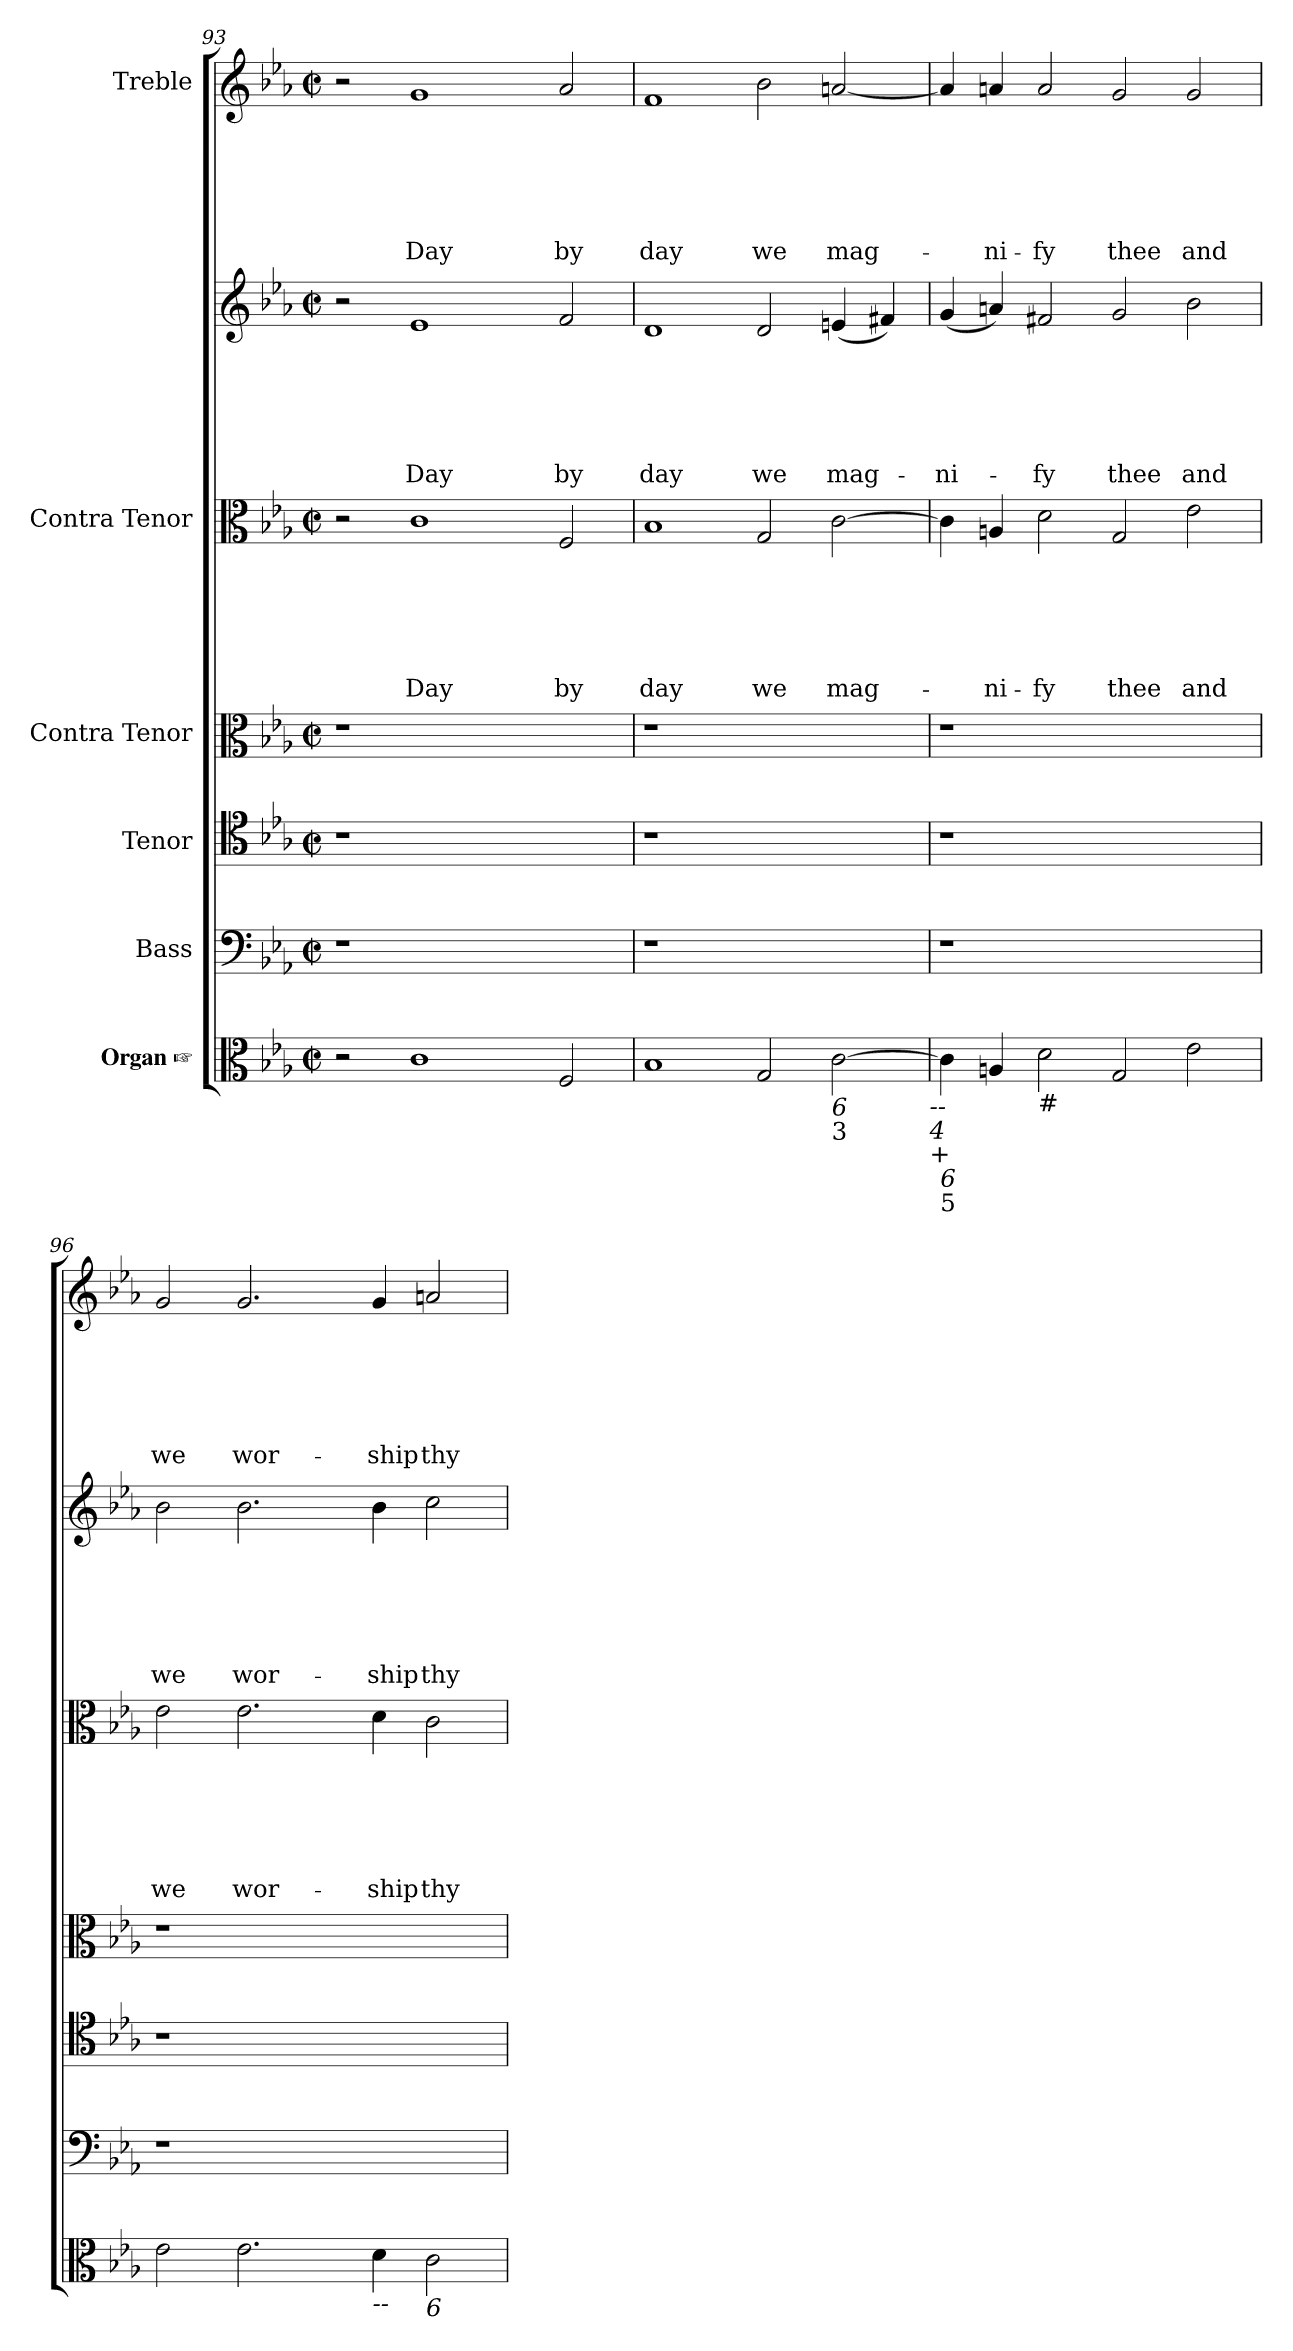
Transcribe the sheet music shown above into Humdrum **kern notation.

**kern	**kern	**kern	**kern	**kern	**text	**text	**text	**text	**text	**text	**kern	**text	**text	**text	**text	**text	**text	**kern	**text	**text	**text	**text	**text	**text
*part7	*part6	*part5	*part4	*part3	*part3	*part3	*part3	*part3	*part3	*part3	*part2	*part2	*part2	*part2	*part2	*part2	*part2	*part1	*part1	*part1	*part1	*part1	*part1	*part1
*staff7	*staff6	*staff5	*staff4	*staff3	*staff3	*staff3	*staff3	*staff3	*staff3	*staff3	*staff2	*staff2	*staff2	*staff2	*staff2	*staff2	*staff2	*staff1	*staff1	*staff1	*staff1	*staff1	*staff1	*staff1
*I"Organ     ☞	*I"Bass	*I"Tenor	*I"Contra Tenor	*I"Contra Tenor	*	*	*	*	*	*	*	*	*	*	*	*	*	*I"Treble	*	*	*	*	*	*
*clefC3	*clefF4	*clefC4	*clefC3	*clefC3	*	*	*	*	*	*	*clefG2	*	*	*	*	*	*	*clefG2	*	*	*	*	*	*
*k[b-e-a-]	*k[b-e-a-]	*k[b-e-a-]	*k[b-e-a-]	*k[b-e-a-]	*	*	*	*	*	*	*k[b-e-a-]	*	*	*	*	*	*	*k[b-e-a-]	*	*	*	*	*	*
*E-:	*E-:	*E-:	*E-:	*E-:	*	*	*	*	*	*	*E-:	*	*	*	*	*	*	*E-:	*	*	*	*	*	*
*M2/2	*M2/2	*M2/2	*M2/2	*M2/2	*	*	*	*	*	*	*M2/2	*	*	*	*	*	*	*M2/2	*	*	*	*	*	*
*met(c|)	*met(c|)	*met(c|)	*met(c|)	*met(c|)	*	*	*	*	*	*	*met(c|)	*	*	*	*	*	*	*met(c|)	*	*	*	*	*	*
=93	=93	=93	=93	=93	=93	=93	=93	=93	=93	=93	=93	=93	=93	=93	=93	=93	=93	=93	=93	=93	=93	=93	=93	=93
2r	1r	1r	1r	2r	.	.	.	.	.	.	2r	.	.	.	.	.	.	2r	.	.	.	.	.	.
!	!	!	!	!	!	!	!	!	!	!LO:LY:b	!	!	!	!	!	!	!LO:LY:b	!	!	!	!	!	!	!LO:LY:b
1c	.	.	.	1c	.	.	.	.	.	Day	1e-	.	.	.	.	.	Day	1g	.	.	.	.	.	Day
.	1ryy	1ryy	1ryy	.	.	.	.	.	.	.	.	.	.	.	.	.	.	.	.	.	.	.	.	.
!	!	!	!	!	!	!	!	!	!	!LO:LY:b	!	!	!	!	!	!	!LO:LY:b	!	!	!	!	!	!	!LO:LY:b
2F/	.	.	.	2F/	.	.	.	.	.	by	2f/	.	.	.	.	.	by	2a-/	.	.	.	.	.	by
=94	=94	=94	=94	=94	=94	=94	=94	=94	=94	=94	=94	=94	=94	=94	=94	=94	=94	=94	=94	=94	=94	=94	=94	=94
!	!	!	!	!	!	!	!	!	!	!LO:LY:b	!	!	!	!	!	!	!LO:LY:b	!	!	!	!	!	!	!LO:LY:b
1B-	1r	1r	1r	1B-	.	.	.	.	.	day	1d	.	.	.	.	.	day	1f	.	.	.	.	.	day
!	!	!	!	!	!	!	!	!	!	!LO:LY:b	!	!	!	!	!	!	!LO:LY:b	!	!	!	!	!	!	!LO:LY:b
2G/	1ryy	1ryy	1ryy	2G/	.	.	.	.	.	we	2d/	.	.	.	.	.	we	2b-\	.	.	.	.	.	we
!LO:TX:b:i:t=6	!	!	!	!	!	!	!	!	!	!	!	!	!	!	!	!	!	!	!	!	!	!	!	!
!LO:TX:b:t=3	!	!	!	!	!	!	!	!	!	!	!	!	!	!	!	!	!	!	!	!	!	!	!	!
!	!	!	!	!	!	!	!	!	!	!LO:LY:b	!	!	!	!	!	!	!LO:LY:b	!	!	!	!	!	!	!LO:LY:b
[2c\	.	.	.	[2c\	.	.	.	.	.	mag-	(<4en/	.	.	.	.	.	mag-	[2an/	.	.	.	.	.	mag-
.	.	.	.	.	.	.	.	.	.	.	4f#X/)	.	.	.	.	.	.	.	.	.	.	.	.	.
!LO:TX:b:i:t=--	!	!	!	!	!	!	!	!	!	!	!	!	!	!	!	!	!	!	!	!	!	!	!	!
!LO:TX:b:i:t=4	!	!	!	!	!	!	!	!	!	!	!	!	!	!	!	!	!	!	!	!	!	!	!	!
!LO:TX:b:i:t=+	!	!	!	!	!	!	!	!	!	!	!	!	!	!	!	!	!	!	!	!	!	!	!	!
!!LO:LB:g=z
=95	=95	=95	=95	=95	=95	=95	=95	=95	=95	=95	=95	=95	=95	=95	=95	=95	=95	=95	=95	=95	=95	=95	=95	=95
!LO:TX:b:i:t=6	!	!	!	!	!	!	!	!	!	!	!	!	!	!	!	!	!	!	!	!	!	!	!	!
!LO:TX:b:t=5	!	!	!	!	!	!	!	!	!	!	!	!	!	!	!	!	!	!	!	!	!	!	!	!
!	!	!	!	!	!	!	!	!	!	!	!	!	!	!	!	!	!LO:LY:b	!	!	!	!	!	!	!
4c\]	1r	1r	1r	4c\]	.	.	.	.	.	.	(<4g/	.	.	.	.	.	-ni-	4a/]	.	.	.	.	.	.
!	!	!	!	!	!	!	!	!	!	!LO:LY:b	!	!	!	!	!	!	!	!	!	!	!	!	!	!LO:LY:b
4An/	.	.	.	4An/	.	.	.	.	.	-ni-	4an/)	.	.	.	.	.	.	4an/	.	.	.	.	.	-ni-
!LO:TX:b:i:t=#	!	!	!	!	!	!	!	!	!	!	!	!	!	!	!	!	!	!	!	!	!	!	!	!
!	!	!	!	!	!	!	!	!	!	!LO:LY:b	!	!	!	!	!	!	!LO:LY:b	!	!	!	!	!	!	!LO:LY:b
2d\	.	.	.	2d\	.	.	.	.	.	-fy	2f#X/	.	.	.	.	.	-fy	2a/	.	.	.	.	.	-fy
!	!	!	!	!	!	!	!	!	!	!LO:LY:b	!	!	!	!	!	!	!LO:LY:b	!	!	!	!	!	!	!LO:LY:b
2G/	1ryy	1ryy	1ryy	2G/	.	.	.	.	.	thee	2g/	.	.	.	.	.	thee	2g/	.	.	.	.	.	thee
!	!	!	!	!	!	!	!	!	!	!LO:LY:b	!	!	!	!	!	!	!LO:LY:b	!	!	!	!	!	!	!LO:LY:b
2e-\	.	.	.	2e-\	.	.	.	.	.	and	2b-\	.	.	.	.	.	and	2g/	.	.	.	.	.	and
=96	=96	=96	=96	=96	=96	=96	=96	=96	=96	=96	=96	=96	=96	=96	=96	=96	=96	=96	=96	=96	=96	=96	=96	=96
!	!	!	!	!	!	!	!	!	!	!LO:LY:b	!	!	!	!	!	!	!LO:LY:b	!	!	!	!	!	!	!LO:LY:b
2e-\	1r	1r	1r	2e-\	.	.	.	.	.	we	2b-\	.	.	.	.	.	we	2g/	.	.	.	.	.	we
!	!	!	!	!	!	!	!	!	!	!LO:LY:b	!	!	!	!	!	!	!LO:LY:b	!	!	!	!	!	!	!LO:LY:b
2.e-\	.	.	.	2.e-\	.	.	.	.	.	wor-	2.b-\	.	.	.	.	.	wor-	2.g/	.	.	.	.	.	wor-
.	1ryy	1ryy	1ryy	.	.	.	.	.	.	.	.	.	.	.	.	.	.	.	.	.	.	.	.	.
!LO:TX:b:i:t=--	!	!	!	!	!	!	!	!	!	!	!	!	!	!	!	!	!	!	!	!	!	!	!	!
!	!	!	!	!	!	!	!	!	!	!LO:LY:b	!	!	!	!	!	!	!LO:LY:b	!	!	!	!	!	!	!LO:LY:b
4d\	.	.	.	4d\	.	.	.	.	.	-ship	4b-\	.	.	.	.	.	-ship	4g/	.	.	.	.	.	-ship
!LO:TX:b:i:t=6	!	!	!	!	!	!	!	!	!	!	!	!	!	!	!	!	!	!	!	!	!	!	!	!
!	!	!	!	!	!	!	!	!	!	!LO:LY:b	!	!	!	!	!	!	!LO:LY:b	!	!	!	!	!	!	!LO:LY:b
2c\	.	.	.	2c\	.	.	.	.	.	thy	2cc\	.	.	.	.	.	thy	2an/	.	.	.	.	.	thy
=	=	=	=	=	=	=	=	=	=	=	=	=	=	=	=	=	=	=	=	=	=	=	=	=
*-	*-	*-	*-	*-	*-	*-	*-	*-	*-	*-	*-	*-	*-	*-	*-	*-	*-	*-	*-	*-	*-	*-	*-	*-
